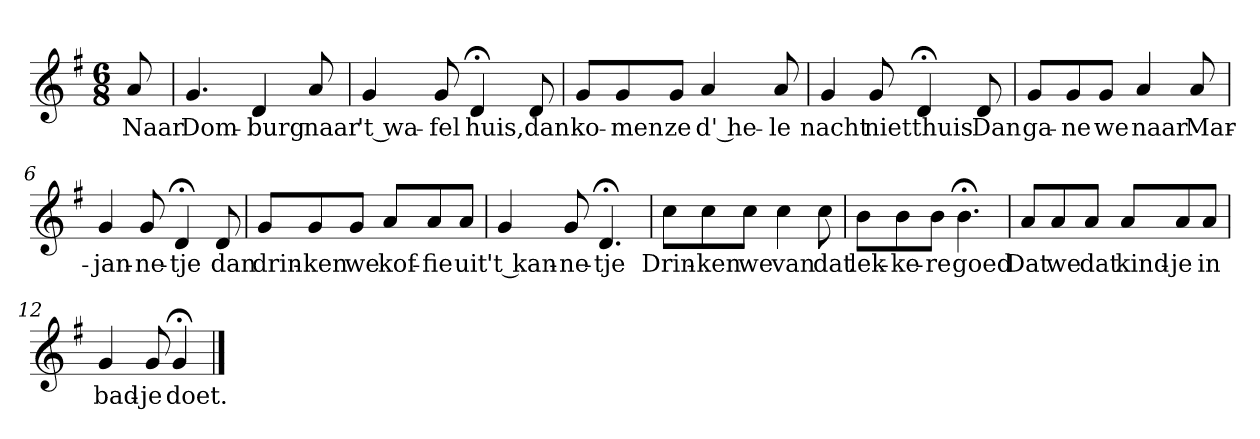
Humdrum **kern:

**kern	**text
*part1	*part1
*staff1	*staff1
*k[f#]	*
*G:	*
*M6/8	*
*MM120	*
=	=
8a	Naar
=1	=1
4.g	Dom-
4d	-burg
8a	naar
=2	=2
4g	't wa-
8g	-fel
4d;<	huis,
8d	dan
=3	=3
8gL	ko-
8g	-men
8gJ	ze
4a	d' he-
8a	-le
=4	=4
4g	nacht
8g	niet
4d;<	thuis
8d	Dan
=5	=5
8gL	ga-
8g	-ne
8gJ	we
4a	naar
8a	Mar-
=6	=6
4g	-jan-
8g	-ne-
4d;<	-tje
8d	dan
=7	=7
8gL	drin-
8g	-ken
8gJ	we
8aL	kof-
8a	-fie
8aJ	uit
=8	=8
4g	't kan-
8g	-ne-
4.d;<	-tje
=9	=9
8ccL	Drin-
8cc	-ken
8ccJ	we
4cc	van
8cc	dat
=10	=10
8bL	lek-
8b	-ke-
8bJ	-re
4.b;<	goed
=11	=11
8aL	Dat
8a	we
8aJ	dat
8aL	kind-
8a	-je
8aJ	in
=12	=12
4g	bad-
8g	-je
4g;<	doet.
==	==
*-	*-
